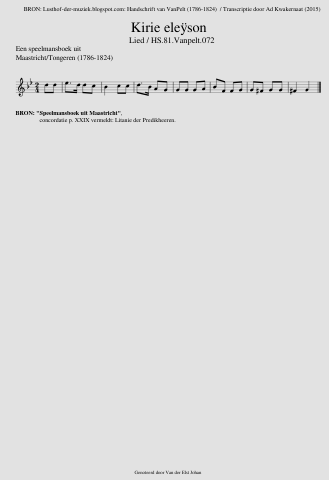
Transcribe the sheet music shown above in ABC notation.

X:1
L:1/8
Q:1/4=80
M:2/4
I:linebreak $
K:Bb
V:1 treble
V:1
 dd | e>d dc | B2 cc | d>B AG | GG GA | %5
 BF FG | G^F GG | ^F2 G2 |] %8
